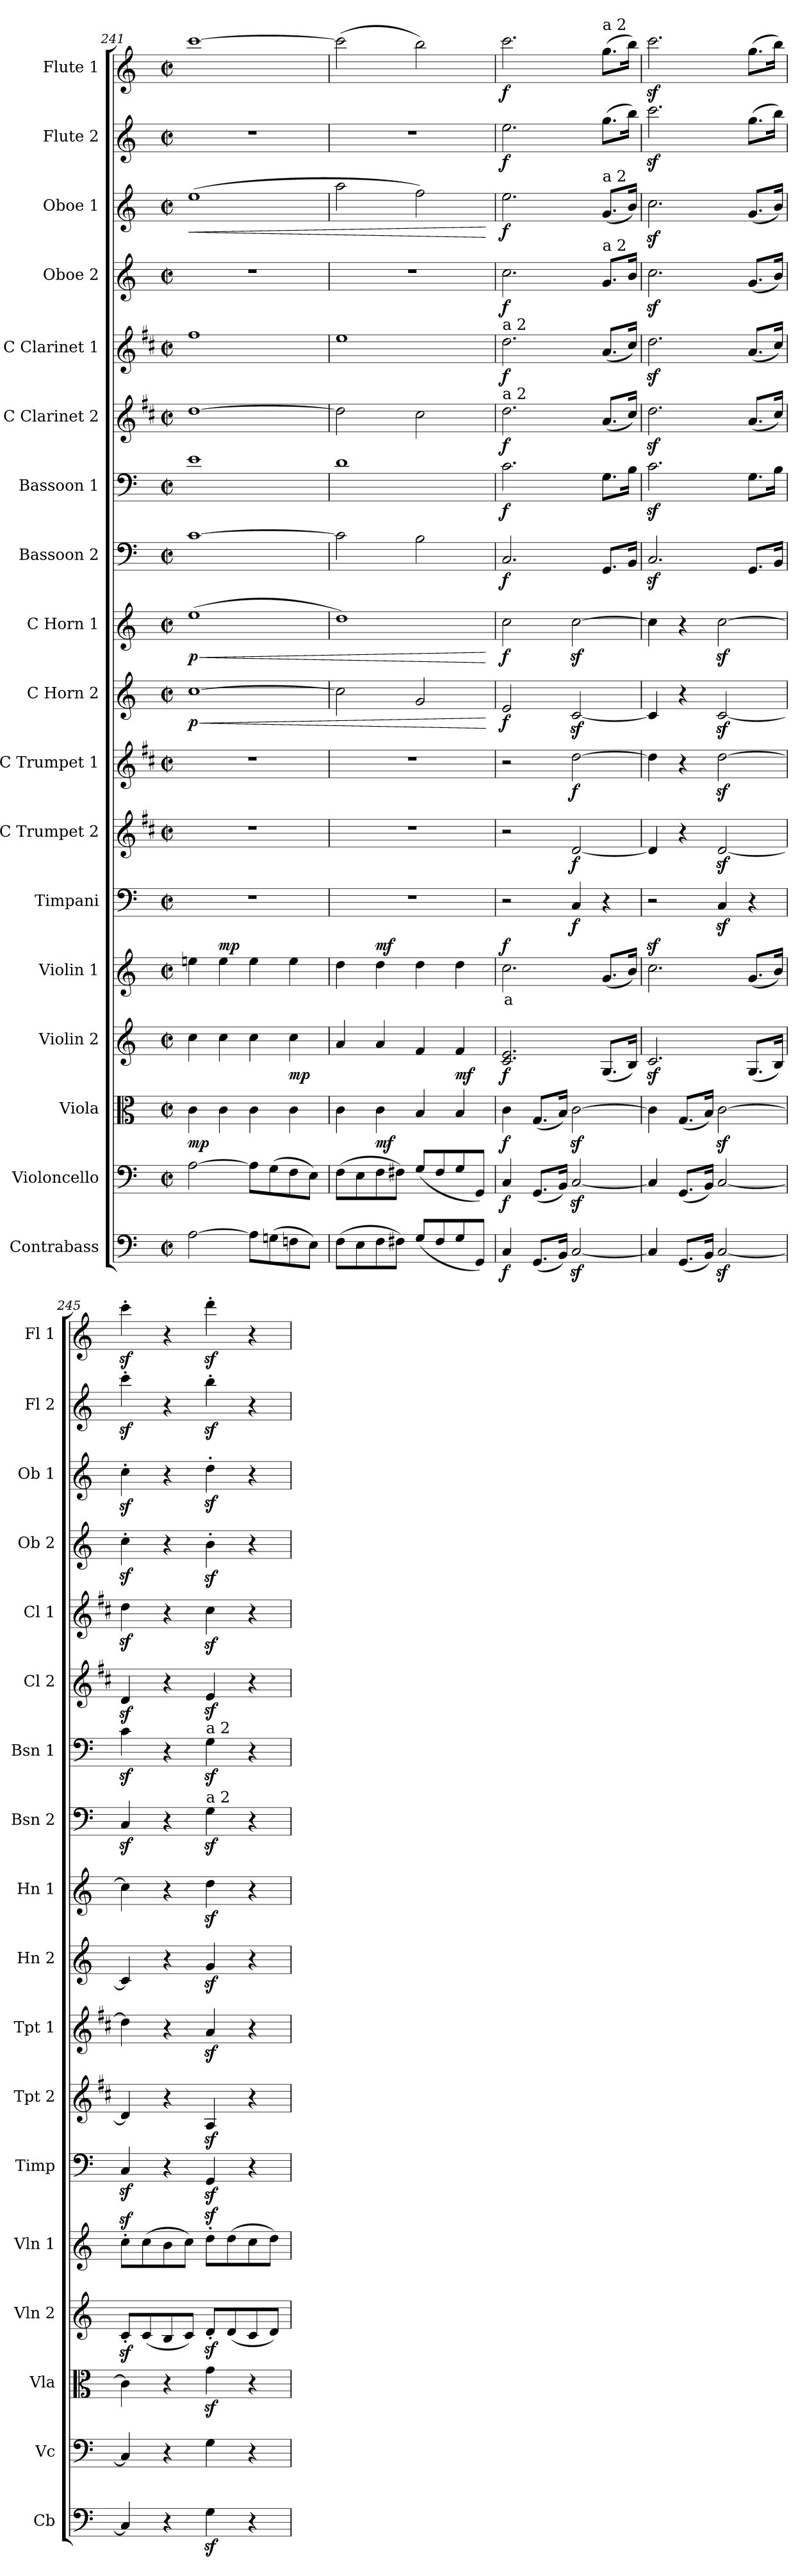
**kern	**dynam	**kern	**dynam	**kern	**dynam	**kern	**dynam	**kern	**text	**dynam	**kern	**dynam	**kern	**dynam	**kern	**dynam	**kern	**dynam	**kern	**dynam	**kern	**dynam	**kern	**dynam	**kern	**dynam	**kern	**dynam	**kern	**dynam	**kern	**dynam	**kern	**dynam	**kern	**dynam
*part18	*part18	*part17	*part17	*part16	*part16	*part15	*part15	*part14	*part14	*part14	*part13	*part13	*part12	*part12	*part11	*part11	*part10	*part10	*part9	*part9	*part8	*part8	*part7	*part7	*part6	*part6	*part5	*part5	*part4	*part4	*part3	*part3	*part2	*part2	*part1	*part1
*staff18	*staff18	*staff17	*staff17	*staff16	*staff16	*staff15	*staff15	*staff14	*staff14	*staff14	*staff13	*staff13	*staff12	*staff12	*staff11	*staff11	*staff10	*staff10	*staff9	*staff9	*staff8	*staff8	*staff7	*staff7	*staff6	*staff6	*staff5	*staff5	*staff4	*staff4	*staff3	*staff3	*staff2	*staff2	*staff1	*staff1
*I"Contrabass	*	*I"Violoncello	*	*I"Viola	*	*I"Violin 2	*	*I"Violin 1	*	*	*I"Timpani	*	*I"C Trumpet 2	*	*I"C Trumpet 1	*	*I"C Horn 2	*	*I"C Horn 1	*	*I"Bassoon 2	*	*I"Bassoon 1	*	*I"C Clarinet 2	*	*I"C Clarinet 1	*	*I"Oboe 2	*	*I"Oboe 1	*	*I"Flute 2	*	*I"Flute 1	*
*I'Cb	*	*I'Vc	*	*I'Vla	*	*I'Vln 2	*	*I'Vln 1	*	*	*I'Timp	*	*I'Tpt 2	*	*I'Tpt 1	*	*I'Hn 2	*	*I'Hn 1	*	*I'Bsn 2	*	*I'Bsn 1	*	*I'Cl 2	*	*I'Cl 1	*	*I'Ob 2	*	*I'Ob 1	*	*I'Fl 2	*	*I'Fl 1	*
*clefF4	*	*clefF4	*	*clefC3	*	*clefG2	*	*clefG2	*	*	*clefF4	*	*clefG2	*	*clefG2	*	*clefG2	*	*clefG2	*	*clefF4	*	*clefF4	*	*clefG2	*	*clefG2	*	*clefG2	*	*clefG2	*	*clefG2	*	*clefG2	*
*ITrd7c12	*	*	*	*	*	*	*	*	*	*	*	*	*ITrd1c2	*	*ITrd1c2	*	*ITrd7c12	*	*ITrd7c12	*	*	*	*	*	*ITrd1c2	*	*ITrd1c2	*	*	*	*	*	*	*	*	*
*k[]	*	*k[]	*	*k[]	*	*k[]	*	*k[]	*	*	*k[]	*	*k[]	*	*k[]	*	*k[]	*	*k[]	*	*k[]	*	*k[]	*	*k[]	*	*k[]	*	*k[]	*	*k[]	*	*k[]	*	*k[]	*
*M2/2	*	*M2/2	*	*M2/2	*	*M2/2	*	*M2/2	*	*	*M2/2	*	*M2/2	*	*M2/2	*	*M2/2	*	*M2/2	*	*M2/2	*	*M2/2	*	*M2/2	*	*M2/2	*	*M2/2	*	*M2/2	*	*M2/2	*	*M2/2	*
*met(c|)	*	*met(c|)	*	*met(c|)	*	*met(c|)	*	*met(c|)	*	*	*met(c|)	*	*met(c|)	*	*met(c|)	*	*met(c|)	*	*met(c|)	*	*met(c|)	*	*met(c|)	*	*met(c|)	*	*met(c|)	*	*met(c|)	*	*met(c|)	*	*met(c|)	*	*met(c|)	*
=241	=241	=241	=241	=241	=241	=241	=241	=241	=241	=241	=241	=241	=241	=241	=241	=241	=241	=241	=241	=241	=241	=241	=241	=241	=241	=241	=241	=241	=241	=241	=241	=241	=241	=241	=241	=241
!	!	!	!	!	!LO:DY:b	!	!	!	!	!	!	!	!	!	!	!	!	!LO:HP:b	!	!LO:HP:b	!	!	!	!	!	!	!	!	!	!	!	!LO:HP:b	!	!	!	!
!	!	!	!	!	!	!	!	!	!	!	!	!	!	!	!	!	!	!LO:DY:n=1:b	!	!LO:DY:n=1:b	!	!	!	!	!	!	!	!	!	!	!	!	!	!	!	!
[2AA\	.	[2A\	.	4c\	mp	4cc\	.	4een\	.	.	1r	.	1r	.	1r	.	[1c	< p	(1e	< p	[1c	.	1e	.	[1cc	.	1ee	.	1r	.	(1ee	<	1r	.	[1ccc	.
!	!	!	!	!	!	!	!	!	!	!LO:DY:b	!	!	!	!	!	!	!	!	!	!	!	!	!	!	!	!	!	!	!	!	!	!	!	!	!	!
.	.	.	.	4c\	.	4cc\	.	4ee\	.	mp	.	.	.	.	.	.	.	.	.	.	.	.	.	.	.	.	.	.	.	.	.	.	.	.	.	.
8AA\L]	.	8A\L]	.	4c\	.	4cc\	.	4ee\	.	.	.	.	.	.	.	.	.	.	.	.	.	.	.	.	.	.	.	.	.	.	.	.	.	.	.	.
(8GGn\	.	(8G\	.	.	.	.	.	.	.	.	.	.	.	.	.	.	.	.	.	.	.	.	.	.	.	.	.	.	.	.	.	.	.	.	.	.
!	!	!	!	!	!	!	!LO:DY:b	!	!	!	!	!	!	!	!	!	!	!	!	!	!	!	!	!	!	!	!	!	!	!	!	!	!	!	!	!
8FFn\	.	8F\	.	4c\	.	4cc\	mp	4ee\	.	.	.	.	.	.	.	.	.	.	.	.	.	.	.	.	.	.	.	.	.	.	.	.	.	.	.	.
8EE\J)	.	8E\J)	.	.	.	.	.	.	.	.	.	.	.	.	.	.	.	.	.	.	.	.	.	.	.	.	.	.	.	.	.	.	.	.	.	.
!!LO:PB:g=z
=242	=242	=242	=242	=242	=242	=242	=242	=242	=242	=242	=242	=242	=242	=242	=242	=242	=242	=242	=242	=242	=242	=242	=242	=242	=242	=242	=242	=242	=242	=242	=242	=242	=242	=242	=242	=242
(8FF\L	.	(8F\L	.	4c\	.	4a/	.	4dd\	.	.	1r	.	1r	.	1r	.	2c\]	.	1d)	.	2c\]	.	1d	.	2cc\]	.	1dd	.	1r	.	2aa\	.	1r	.	(2ccc\]	.
8EE\	.	8E\	.	.	.	.	.	.	.	.	.	.	.	.	.	.	.	.	.	.	.	.	.	.	.	.	.	.	.	.	.	.	.	.	.	.
!	!	!	!	!	!LO:DY:b	!	!	!	!	!LO:DY:b	!	!	!	!	!	!	!	!	!	!	!	!	!	!	!	!	!	!	!	!	!	!	!	!	!	!
8FF\	.	8F\	.	4c\	mf	4a/	.	4dd\	.	mf	.	.	.	.	.	.	.	.	.	.	.	.	.	.	.	.	.	.	.	.	.	.	.	.	.	.
8FF#X\J)	.	8F#X\J)	.	.	.	.	.	.	.	.	.	.	.	.	.	.	.	.	.	.	.	.	.	.	.	.	.	.	.	.	.	.	.	.	.	.
(8GG/L	.	(8G/L	.	4B/	.	4f/	.	4dd\	.	.	.	.	.	.	.	.	2G/	.	.	.	2B\	.	.	.	2b\	.	.	.	.	.	2ff\)	.	.	.	2bb\)	.
8FF#/	.	8F#/	.	.	.	.	.	.	.	.	.	.	.	.	.	.	.	.	.	.	.	.	.	.	.	.	.	.	.	.	.	.	.	.	.	.
!	!	!	!	!	!	!	!LO:DY:b	!	!	!	!	!	!	!	!	!	!	!	!	!	!	!	!	!	!	!	!	!	!	!	!	!	!	!	!	!
8GG/	.	8G/	.	4B/	.	4f/	mf	4dd\	.	.	.	.	.	.	.	.	.	.	.	.	.	.	.	.	.	.	.	.	.	.	.	.	.	.	.	.
8GGG/J)	.	8GG/J)	.	.	.	.	.	.	.	.	.	.	.	.	.	.	.	.	.	.	.	.	.	.	.	.	.	.	.	.	.	.	.	.	.	.
.	.	.	.	.	.	.	.	.	.	.	.	.	.	.	.	.	.	[	.	[	.	.	.	.	.	.	.	.	.	.	.	[	.	.	.	.
=243	=243	=243	=243	=243	=243	=243	=243	=243	=243	=243	=243	=243	=243	=243	=243	=243	=243	=243	=243	=243	=243	=243	=243	=243	=243	=243	=243	=243	=243	=243	=243	=243	=243	=243	=243	=243
!	!	!	!	!	!	!	!	!	!	!	!	!	!	!	!	!	!	!	!	!	!	!	!	!	!	!	!LO:TX:a:t=a 2	!	!	!	!	!	!	!	!	!
!	!	!	!	!	!	!	!	!	!	!	!	!	!	!	!	!	!	!	!	!	!	!	!	!	!LO:TX:a:t=a 2	!	!	!	!	!	!	!	!	!	!	!
!	!LO:DY:b	!	!LO:DY:b	!	!LO:DY:b	!	!LO:DY:b	!	!LO:LY:b:color=#FF0000	!LO:DY:b	!	!	!	!	!	!	!	!LO:DY:b	!	!LO:DY:b	!	!LO:DY:b	!	!LO:DY:b	!	!LO:DY:b	!	!LO:DY:b	!	!LO:DY:b	!	!LO:DY:b	!	!LO:DY:b	!	!LO:DY:b
4CC/	f	4C/	f	4c\	f	2.c/ 2.e/	f	2.cc\	a	f	2r	.	2r	.	2r	.	2E/	f	2c\	f	2.C/	f	2.c\	f	2.cc\	f	2.cc\	f	2.cc\	f	2.ee\	f	2.ee\	f	2.ccc\	f
(8.GGG/L	.	(8.GG/L	.	(8.G/L	.	.	.	.	.	.	.	.	.	.	.	.	.	.	.	.	.	.	.	.	.	.	.	.	.	.	.	.	.	.	.	.
16BBB/Jk)	.	16BB/Jk)	.	16B/Jk)	.	.	.	.	.	.	.	.	.	.	.	.	.	.	.	.	.	.	.	.	.	.	.	.	.	.	.	.	.	.	.	.
!	!	!	!	!	!	!	!	!	!	!	!	!LO:DY:b	!	!LO:DY:b	!	!LO:DY:b	!	!	!	!	!	!	!	!	!	!	!	!	!	!	!	!	!	!	!	!
[2CCz</	.	[2Cz</	.	[2cz<\	.	.	.	.	.	.	4C/	f	[2c/	f	[2cc\	f	[2Cz</	.	[2cz<\	.	.	.	.	.	.	.	.	.	.	.	.	.	.	.	.	.
!	!	!	!	!	!	!	!	!	!	!	!	!	!	!	!	!	!	!	!	!	!	!	!	!	!	!	!	!	!	!	!	!	!	!	!LO:TX:a:t=a 2	!
!	!	!	!	!	!	!	!	!	!	!	!	!	!	!	!	!	!	!	!	!	!	!	!	!	!	!	!	!	!	!	!LO:TX:a:t=a 2	!	!	!	!	!
!	!	!	!	!	!	!	!	!	!	!	!	!	!	!	!	!	!	!	!	!	!	!	!	!	!	!	!	!	!LO:TX:a:t=a 2	!	!	!	!	!	!	!
.	.	.	.	.	.	(8.G/L	.	(8.g/L	.	.	4r	.	.	.	.	.	.	.	.	.	8.GG/L	.	8.G\L	.	(8.g/L	.	(8.g/L	.	8.g/L	.	(8.g/L	.	(8.gg\L	.	(8.gg\L	.
.	.	.	.	.	.	16B/Jk)	.	16b/Jk)	.	.	.	.	.	.	.	.	.	.	.	.	16BB/Jk	.	16B\Jk	.	16b/Jk)	.	16b/Jk)	.	16b/Jk	.	16b/Jk)	.	16bb\Jk)	.	16bb\Jk)	.
=244	=244	=244	=244	=244	=244	=244	=244	=244	=244	=244	=244	=244	=244	=244	=244	=244	=244	=244	=244	=244	=244	=244	=244	=244	=244	=244	=244	=244	=244	=244	=244	=244	=244	=244	=244	=244
4CC/]	.	4C/]	.	4c\]	.	2.cz</	.	2.ccz<\	.	.	2r	.	4c/]	.	4cc\]	.	4C/]	.	4c\]	.	2.Cz</	.	2.cz<\	.	2.ccz<\	.	2.ccz<\	.	2.ccz<\	.	2.ccz<\	.	2.cccz<\	.	2.cccz<\	.
(8.GGG/L	.	(8.GG/L	.	(8.G/L	.	.	.	.	.	.	.	.	4r	.	4r	.	4r	.	4r	.	.	.	.	.	.	.	.	.	.	.	.	.	.	.	.	.
16BBB/Jk)	.	16BB/Jk)	.	16B/Jk)	.	.	.	.	.	.	.	.	.	.	.	.	.	.	.	.	.	.	.	.	.	.	.	.	.	.	.	.	.	.	.	.
[2CCz</	.	[2C/	.	[2cz<\	.	.	.	.	.	.	4Cz</	.	[2cz</	.	[2ccz<\	.	[2Cz</	.	[2cz<\	.	.	.	.	.	.	.	.	.	.	.	.	.	.	.	.	.
.	.	.	.	.	.	(8.G/L	.	(8.g/L	.	.	4r	.	.	.	.	.	.	.	.	.	8.GG/L	.	8.G\L	.	(8.g/L	.	(8.g/L	.	(8.g/L	.	(8.g/L	.	(8.gg\L	.	(8.gg\L	.
.	.	.	.	.	.	16B/Jk)	.	16b/Jk)	.	.	.	.	.	.	.	.	.	.	.	.	16BB/Jk	.	16B\Jk	.	16b/Jk)	.	16b/Jk)	.	16b/Jk)	.	16b/Jk)	.	16bb\Jk)	.	16bb\Jk)	.
=245	=245	=245	=245	=245	=245	=245	=245	=245	=245	=245	=245	=245	=245	=245	=245	=245	=245	=245	=245	=245	=245	=245	=245	=245	=245	=245	=245	=245	=245	=245	=245	=245	=245	=245	=245	=245
4CC/]	.	4C/]	.	4c\]	.	8cz<'/L	.	8ccz<'\L	.	.	4Cz</	.	4c/]	.	4cc\]	.	4C/]	.	4c\]	.	4Cz</	.	4cz<\	.	4cz</	.	4ccz<\	.	4ccz<'\	.	4ccz<'\	.	4cccz<'\	.	4cccz<'\	.
.	.	.	.	.	.	(8c/	.	(8cc\	.	.	.	.	.	.	.	.	.	.	.	.	.	.	.	.	.	.	.	.	.	.	.	.	.	.	.	.
4r	.	4r	.	4r	.	8B/	.	8b\	.	.	4r	.	4r	.	4r	.	4r	.	4r	.	4r	.	4r	.	4r	.	4r	.	4r	.	4r	.	4r	.	4r	.
.	.	.	.	.	.	8c/J)	.	8cc\J)	.	.	.	.	.	.	.	.	.	.	.	.	.	.	.	.	.	.	.	.	.	.	.	.	.	.	.	.
!	!	!	!	!	!	!	!	!	!	!	!	!	!	!	!	!	!	!	!	!	!	!	!LO:TX:a:t=a 2	!	!	!	!	!	!	!	!	!	!	!	!	!
!	!	!	!	!	!	!	!	!	!	!	!	!	!	!	!	!	!	!	!	!	!LO:TX:a:t=a 2	!	!	!	!	!	!	!	!	!	!	!	!	!	!	!
4GGz<\	.	4G\	.	4gz<\	.	8dz<'/L	.	8ddz<'\L	.	.	4GGz</	.	4Gz</	.	4gz</	.	4Gz</	.	4dz<\	.	4Gz<\	.	4Gz<\	.	4dz</	.	4bz<\	.	4bz<'\	.	4ddz<'\	.	4bbz<'\	.	4dddz<'\	.
.	.	.	.	.	.	(8d/	.	(8dd\	.	.	.	.	.	.	.	.	.	.	.	.	.	.	.	.	.	.	.	.	.	.	.	.	.	.	.	.
4r	.	4r	.	4r	.	8c/	.	8cc\	.	.	4r	.	4r	.	4r	.	4r	.	4r	.	4r	.	4r	.	4r	.	4r	.	4r	.	4r	.	4r	.	4r	.
.	.	.	.	.	.	8d/J)	.	8dd\J)	.	.	.	.	.	.	.	.	.	.	.	.	.	.	.	.	.	.	.	.	.	.	.	.	.	.	.	.
=	=	=	=	=	=	=	=	=	=	=	=	=	=	=	=	=	=	=	=	=	=	=	=	=	=	=	=	=	=	=	=	=	=	=	=	=
*-	*-	*-	*-	*-	*-	*-	*-	*-	*-	*-	*-	*-	*-	*-	*-	*-	*-	*-	*-	*-	*-	*-	*-	*-	*-	*-	*-	*-	*-	*-	*-	*-	*-	*-	*-	*-
